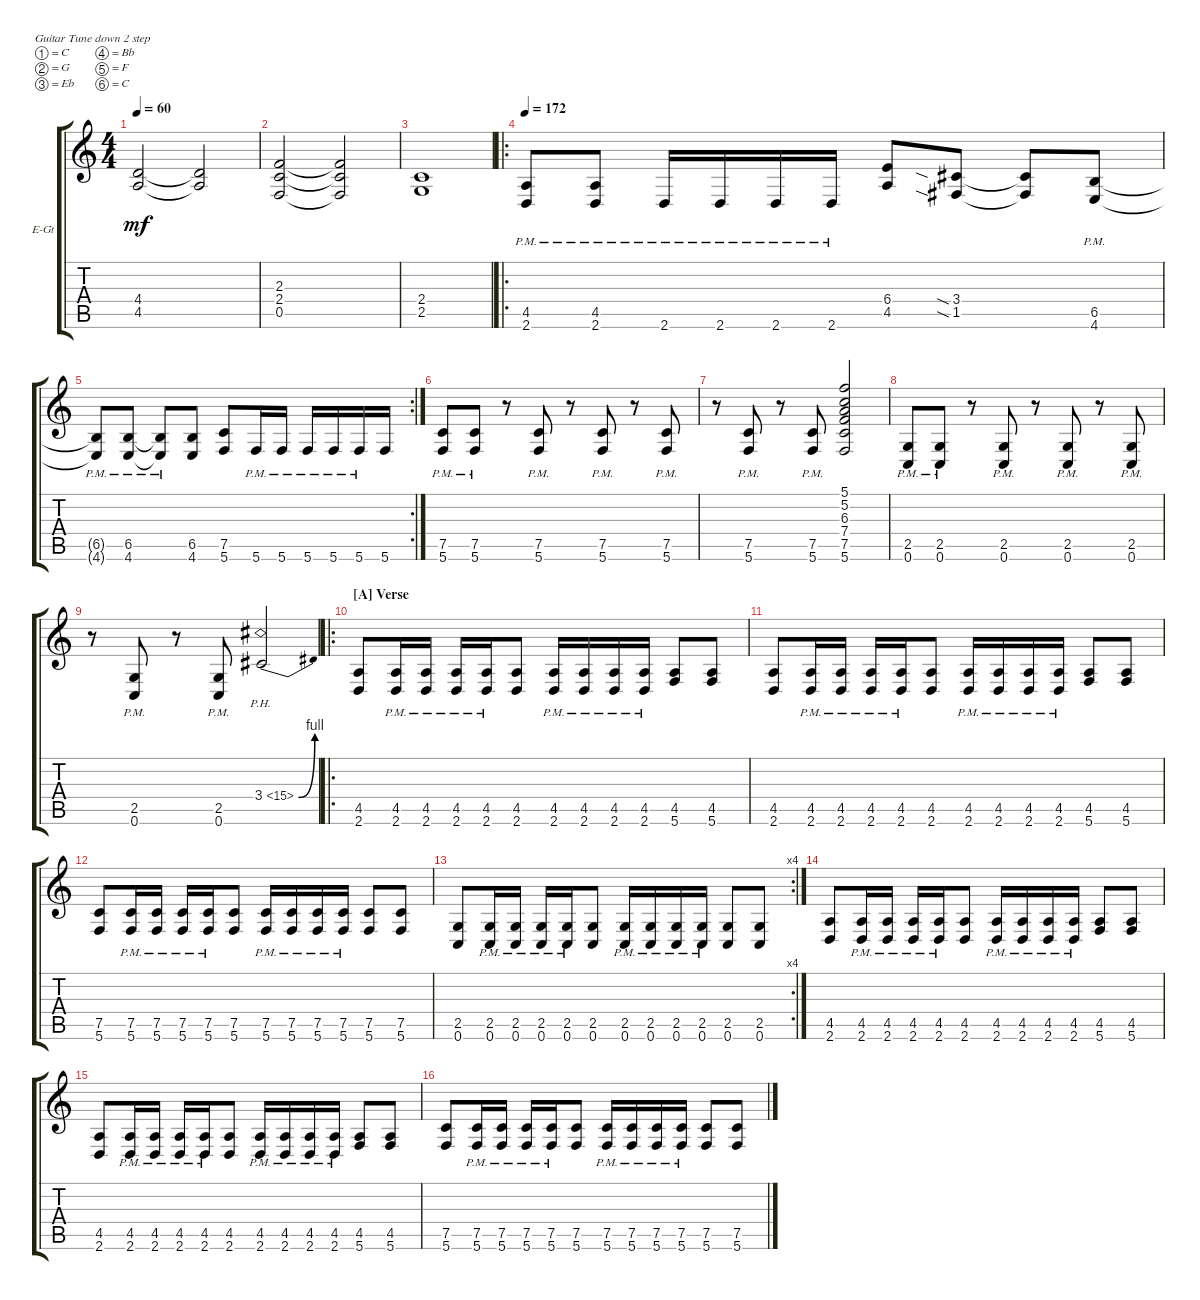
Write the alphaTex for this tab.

\bracketExtendMode groupsimilarinstruments
\firstSystemTrackNameOrientation horizontal
\otherSystemsTrackNameOrientation horizontal
\track ("Lead Guitar" "E-Gt") {instrument distortionguitar}
\staff {score tabs}
\tuning (C4 G3 Eb3 Bb2 F2 C2)
\ts (4 4)
\tempo 60
\clef g2
\ks c
(4.5 4.4).2{dy mf} (4.5{t} 4.4{t}).2 |
(0.5 2.4 2.3).2 (0.5{t} 2.4{t} 2.3{t}).2 |
(2.5 2.4).1 |
\ro
\tempo 172
(2.6{pm} 4.5{pm}).8 (2.6{pm} 4.5{pm}).8 2.6{pm}.16 2.6{pm}.16 2.6{pm}.16 2.6{pm}.16 (4.5 6.4).8 (1.5{sia acc #} 3.4{sia acc #}).8 (1.5{t acc #} 3.4{t acc #}).8 (4.6{pm} 6.5{pm}).8 |
\rc 2
(4.6{pm t} 6.5{pm t}).8 (4.6{pm} 6.5{pm}).8 (6.5{pm t} 4.6{pm t}).8 (4.6 6.5).8 (7.5 5.6).8 5.6{pm}.16 5.6{pm}.16 5.6{pm}.16 5.6{pm}.16 5.6{pm}.16 5.6.16 |
(5.6{pm} 7.5{pm}).8 (7.5{pm} 5.6{pm}).8 r.8 (5.6{pm} 7.5{pm}).8 r.8 (5.6{pm} 7.5{pm}).8 r.8 (5.6{pm} 7.5{pm}).8 |
r.8 (5.6{pm} 7.5{pm}).8 r.8 (5.6{pm} 7.5{pm}).8 (7.5 5.6 7.4 6.3 5.2 5.1).2 |
(0.6{pm} 2.5{pm}).8 (2.5{pm} 0.6{pm}).8 r.8 (0.6{pm} 2.5{pm}).8 r.8 (0.6{pm} 2.5{pm}).8 r.8 (0.6{pm} 2.5{pm}).8 |
r.8 (0.6{pm} 2.5{pm}).8 r.8 (0.6{pm} 2.5{pm}).8 3.4{be (bend 0 0 15 4) ph 12 acc #}.2 |
\ro
\section ("A" "Verse")
(2.6 4.5).8 (2.6{pm} 4.5{pm}).16 (2.6{pm} 4.5{pm}).16 (2.6{pm} 4.5{pm}).16 (2.6{pm} 4.5{pm}).16 (2.6 4.5).8 (2.6{pm} 4.5{pm}).16 (2.6{pm} 4.5{pm}).16 (2.6{pm} 4.5{pm}).16 (2.6{pm} 4.5{pm}).16 (5.6 4.5).8 (5.6 4.5).8 |
(2.6 4.5).8 (2.6{pm} 4.5{pm}).16 (2.6{pm} 4.5{pm}).16 (2.6{pm} 4.5{pm}).16 (2.6{pm} 4.5{pm}).16 (2.6 4.5).8 (2.6{pm} 4.5{pm}).16 (2.6{pm} 4.5{pm}).16 (2.6{pm} 4.5{pm}).16 (2.6{pm} 4.5{pm}).16 (5.6 4.5).8 (5.6 4.5).8 |
(5.6 7.5).8 (5.6{pm} 7.5{pm}).16 (5.6{pm} 7.5{pm}).16 (5.6{pm} 7.5{pm}).16 (5.6{pm} 7.5{pm}).16 (5.6 7.5).8 (5.6{pm} 7.5{pm}).16 (5.6{pm} 7.5{pm}).16 (5.6{pm} 7.5{pm}).16 (5.6{pm} 7.5{pm}).16 (5.6 7.5).8 (5.6 7.5).8 |
\rc 4
(0.6 2.5).8 (0.6{pm} 2.5{pm}).16 (0.6{pm} 2.5{pm}).16 (0.6{pm} 2.5{pm}).16 (0.6{pm} 2.5{pm}).16 (0.6 2.5).8 (0.6{pm} 2.5{pm}).16 (0.6{pm} 2.5{pm}).16 (0.6{pm} 2.5{pm}).16 (0.6{pm} 2.5{pm}).16 (0.6 2.5).8 (0.6 2.5).8 |
(2.6 4.5).8 (2.6{pm} 4.5{pm}).16 (2.6{pm} 4.5{pm}).16 (2.6{pm} 4.5{pm}).16 (2.6{pm} 4.5{pm}).16 (2.6 4.5).8 (2.6{pm} 4.5{pm}).16 (2.6{pm} 4.5{pm}).16 (2.6{pm} 4.5{pm}).16 (2.6{pm} 4.5{pm}).16 (5.6 4.5).8 (5.6 4.5).8 |
(2.6 4.5).8 (2.6{pm} 4.5{pm}).16 (2.6{pm} 4.5{pm}).16 (2.6{pm} 4.5{pm}).16 (2.6{pm} 4.5{pm}).16 (2.6 4.5).8 (2.6{pm} 4.5{pm}).16 (2.6{pm} 4.5{pm}).16 (2.6{pm} 4.5{pm}).16 (2.6{pm} 4.5{pm}).16 (5.6 4.5).8 (5.6 4.5).8 |
(5.6 7.5).8 (5.6{pm} 7.5{pm}).16 (5.6{pm} 7.5{pm}).16 (5.6{pm} 7.5{pm}).16 (5.6{pm} 7.5{pm}).16 (5.6 7.5).8 (5.6{pm} 7.5{pm}).16 (5.6{pm} 7.5{pm}).16 (5.6{pm} 7.5{pm}).16 (5.6{pm} 7.5{pm}).16 (5.6 7.5).8 (5.6 7.5).8
